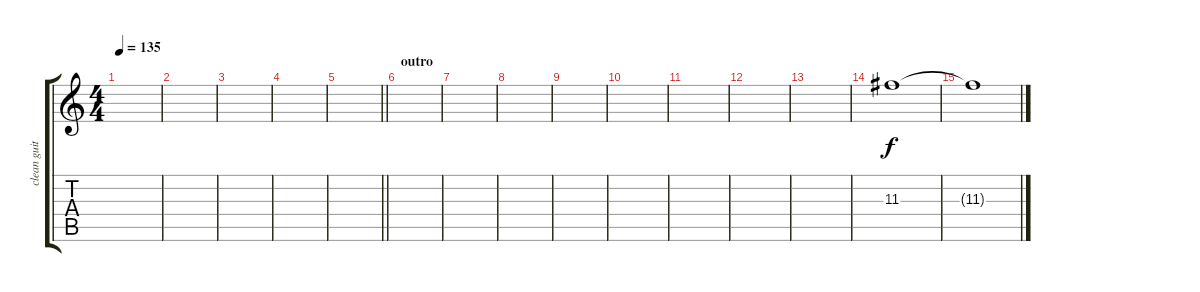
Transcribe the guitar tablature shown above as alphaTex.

\track ("clean guitar 2" "clean guit") {instrument electricguitarjazz}
\staff {score tabs}
\tuning (E4 B3 G3 D3 A2 E2) {hide}
\ts (4 4)
\tempo 135
\clef g2
\ks c
|
|
|
|
\barLineRight lightlight
|
\section ("" "outro")
|
|
|
|
|
|
|
|
11.3.1 |
11.3{t}.1
